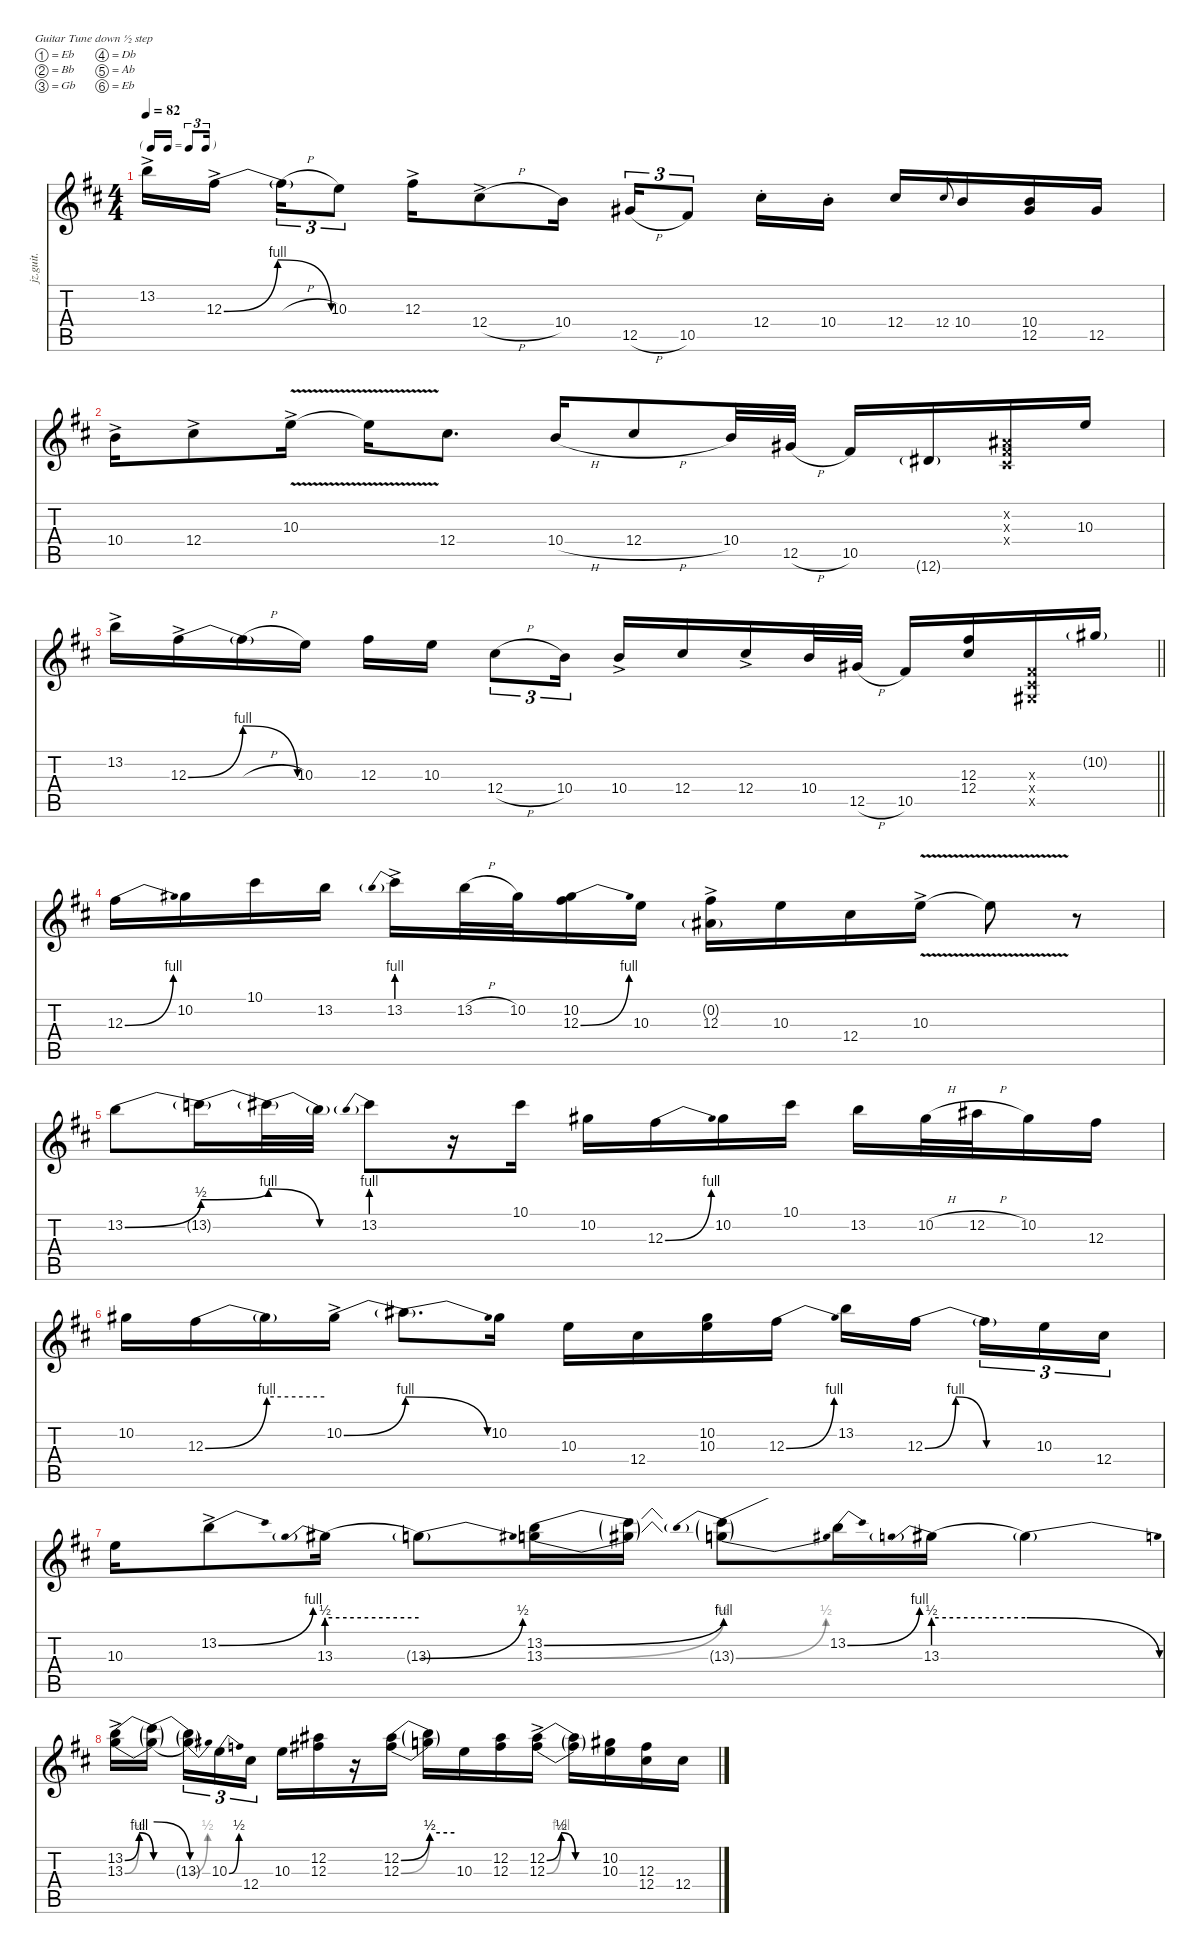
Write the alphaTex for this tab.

\defaultSystemsLayout 4
\hideDynamics
\bracketExtendMode nobrackets
\otherSystemsTrackNameOrientation horizontal
\track ("Jimi" "jz.guit.") {instrument electricguitarjazz}
\staff {score tabs}
\tuning (Eb4 Bb3 Gb3 Db3 Ab2 Eb2)
\ts (4 4)
\tf triplet16th
\tempo 82
\clef g2
\ks d
13.2{ac acc forcenatural}.16{dy f beam Down} 12.3{be (bendrelease 0 0 30 4 30 4 60 0) ac acc #}.16{beam Down} 12.3{h t acc #}.16{tu (3 2) beam Down} 10.3{acc forcenatural}.8{tu (3 2) beam Down} 12.3{ac acc #}.16{beam Down} 12.4{h ac acc #}.8{beam Down} 10.4{acc forcenatural}.16{beam Down} 12.5{h acc #}.16{tu (3 2) beam Up} 10.5{acc #}.8{tu (3 2) beam Up} 12.4{st acc #}.16{beam Down} 10.4{st acc forcenatural}.16{beam Down} 12.4{acc #}.16{beam Up} 12.4{acc #}.8{gr onbeat dy mf beam Up} 10.4{acc forcenatural}.16{dy f beam Up} (10.4{acc forcenatural} 12.5{acc #}).16{beam Up} 12.5{acc #}.16{beam Up} |
10.4{ac acc forcenatural}.16{beam Down} 12.4{ac acc #}.8{beam Down} 10.3{v ac acc forcenatural}.16{beam Down} 10.3{v t acc forcenatural}.16{beam Down} 12.4{acc #}.8{d beam Down} 10.4{h acc forcenatural}.16{beam Up} 12.4{h acc #}.8{beam Up} 10.4{acc forcenatural}.32{beam Up} 12.5{h acc #}.32{beam Up} 10.5{acc #}.16{beam Up} 12.6{g acc #}.16{dy mf beam Up} (0.2{x acc #} 0.3{x acc #} 0.4{x acc #}).16{dy f beam Up} 10.3{acc forcenatural}.16{beam Up} |
\barLineRight lightlight
13.2{ac acc forcenatural}.16{beam Down} 12.3{be (bendrelease 0 0 30 4 30 4 60 0) ac acc #}.16{beam Down} 12.3{h t acc #}.16{beam Down} 10.3{acc forcenatural}.16{beam Down} 12.3{acc #}.16{beam Down} 10.3{acc forcenatural}.16{beam Down} 12.4{h acc #}.8{tu (3 2) beam Down} 10.4{acc forcenatural}.16{tu (3 2) beam Down} 10.4{ac acc forcenatural}.16{beam Up} 12.4{acc #}.16{beam Up} 12.4{ac acc #}.16{beam Up} 10.4{acc forcenatural}.32{beam Up} 12.5{h acc #}.32{beam Up} 10.5{acc #}.16{beam Up} (12.3{acc #} 12.4{acc #}).16{beam Up} (0.3{x acc #} 0.4{x acc #} 0.5{x acc #}).16{beam Up} 10.2{g acc #}.16{dy mf beam Up} |
12.3{be (bend 0 0 15 4) acc #}.16{dy f beam Down} 10.2{acc #}.16{beam Down} 10.1{acc #}.16{beam Down} 13.2{acc forcenatural}.16{beam Down} 13.2{be (prebend 0 4 60 4) ac}.16{beam Down} 13.2{h acc forcenatural}.32{beam Down} 10.2{acc #}.32{beam Down} (10.2{acc #} 12.3{be (bend 0 0 15 4) acc #}).16{beam Down} 10.3{acc forcenatural}.16{beam Down} (0.2{g acc #} 12.3{ac acc #}).16{dy mf beam Down} 10.3{acc forcenatural}.16{dy f beam Down} 12.4{acc #}.16{beam Down} 10.3{v ac acc forcenatural}.16{beam Down} 10.3{v t acc forcenatural}.8{beam Down} r.8{beam Down} |
13.2{be (bend 0 0 60 2) acc forcenatural}.8{beam Down} 13.2{be (bend 0 2 60 4) t}.16{beam Down} 13.2{be (release 0 4 60 0) t}.32{beam Down} 13.2{be (hold 0 0 60 0) t acc forcenatural}.32{beam Down} 13.2{be (prebend 0 4 60 4)}.8{beam Down} r.16{beam Down} 10.1{acc #}.16{beam Down} 10.2{acc #}.16{beam Down} 12.3{be (bend 0 0 15 4) acc #}.16{beam Down} 10.2{acc #}.16{beam Down} 10.1{acc #}.16{beam Down} 13.2{acc forcenatural}.16{beam Down} 10.2{h acc #}.32{beam Down} 12.2{h acc #}.32{beam Down} 10.2{acc #}.16{beam Down} 12.3{acc #}.16{beam Down} |
10.2{acc #}.16{beam Down} 12.3{be (bend 0 0 60 4) acc #}.16{beam Down} 12.3{be (hold 0 4 60 4) t}.16{beam Down} 10.2{be (bend 0 0 60 4) ac acc #}.16{beam Down} 10.2{be (release 0 4 60 0) t}.8{d beam Down} 10.2{acc #}.16{beam Down} 10.3{acc forcenatural}.16{beam Down} 12.4{acc #}.16{beam Down} (10.2{acc #} 10.3{acc forcenatural}).16{beam Down} 12.3{be (bend 0 0 15 4) acc #}.16{beam Down} 13.2{acc forcenatural}.16{beam Down} 12.3{be (bendrelease 0 0 30 4 30 4 60 0) acc #}.16{beam Down} 12.3{be (hold 0 0 60 0) t acc #}.16{tu (3 2) beam Down} 10.3{acc forcenatural}.16{tu (3 2) beam Down} 12.4{acc #}.16{tu (3 2) beam Down} |
10.3{acc forcenatural}.16{beam Down} 13.2{be (bend 0 0 15 4) ac acc forcenatural}.8{beam Down} 13.3{be (prebend 0 2 60 2)}.16{beam Down} 13.3{be (bend 0 0 60 2) t acc forcenatural}.8{beam Down} (13.2{be (bend 0 0 60 4) acc forcenatural} 13.3{be (bend 0 0 60 2) acc forcenatural}).16{beam Down} (13.2{t} 13.3{t}).16{beam Down} (13.2{be (prebend 0 4 60 4) t} 13.3{be (bend 0 0 60 2) t acc forcenatural}).8{beam Down} 13.2{be (bend 0 0 15 4) acc forcenatural}.16{beam Down} 13.3{be (prebend 0 2 60 2)}.16{beam Down} 13.3{be (release 0 2 60 0) t}.4{beam Down} |
(13.2{be (bendrelease 0 0 30 4 30 4 60 0) ac acc forcenatural} 13.3{be (bendrelease 0 0 30 2 30 2 60 0) ac acc forcenatural}).16{beam Down} (13.2{be (release 0 4 60 0) t} 13.3{be (hold 0 0 60 0) t acc forcenatural}).16{beam Down} (13.2{be (hold 0 0 60 0) t acc forcenatural} 13.3{be (bend 0 0 60 2) t acc forcenatural}).16{tu (3 2) beam Down} 10.3{be (bend 0 0 15 2) acc forcenatural}.16{tu (3 2) beam Down} 12.4{acc #}.16{tu (3 2) beam Down} 10.3{acc forcenatural}.16{beam Down} (12.2{acc #} 12.3{acc #}).16{beam Down} r.16{beam Down} (12.2{be (bend 0 0 60 2) acc #} 12.3{be (bend 0 0 60 2) acc #}).16{beam Down} (12.2{be (hold 0 2 60 2) t} 12.3{be (hold 0 2 60 2) t}).16{beam Down} 10.3{acc forcenatural}.16{beam Down} (12.2{acc #} 12.3{acc #}).16{beam Down} (12.2{be (bendrelease 0 0 30 2 30 2 60 0) ac acc #} 12.3{be (bendrelease 0 0 30 4 30 4 60 0) ac acc #}).16{beam Down} (12.2{be (hold 0 0 60 0) t acc #} 12.3{be (hold 0 0 60 0) t acc #}).16{beam Down} (10.2{acc #} 10.3{acc forcenatural}).16{beam Down} (12.3{acc #} 12.4{acc #}).16{beam Down} 12.4{acc #}.16{beam Down}
